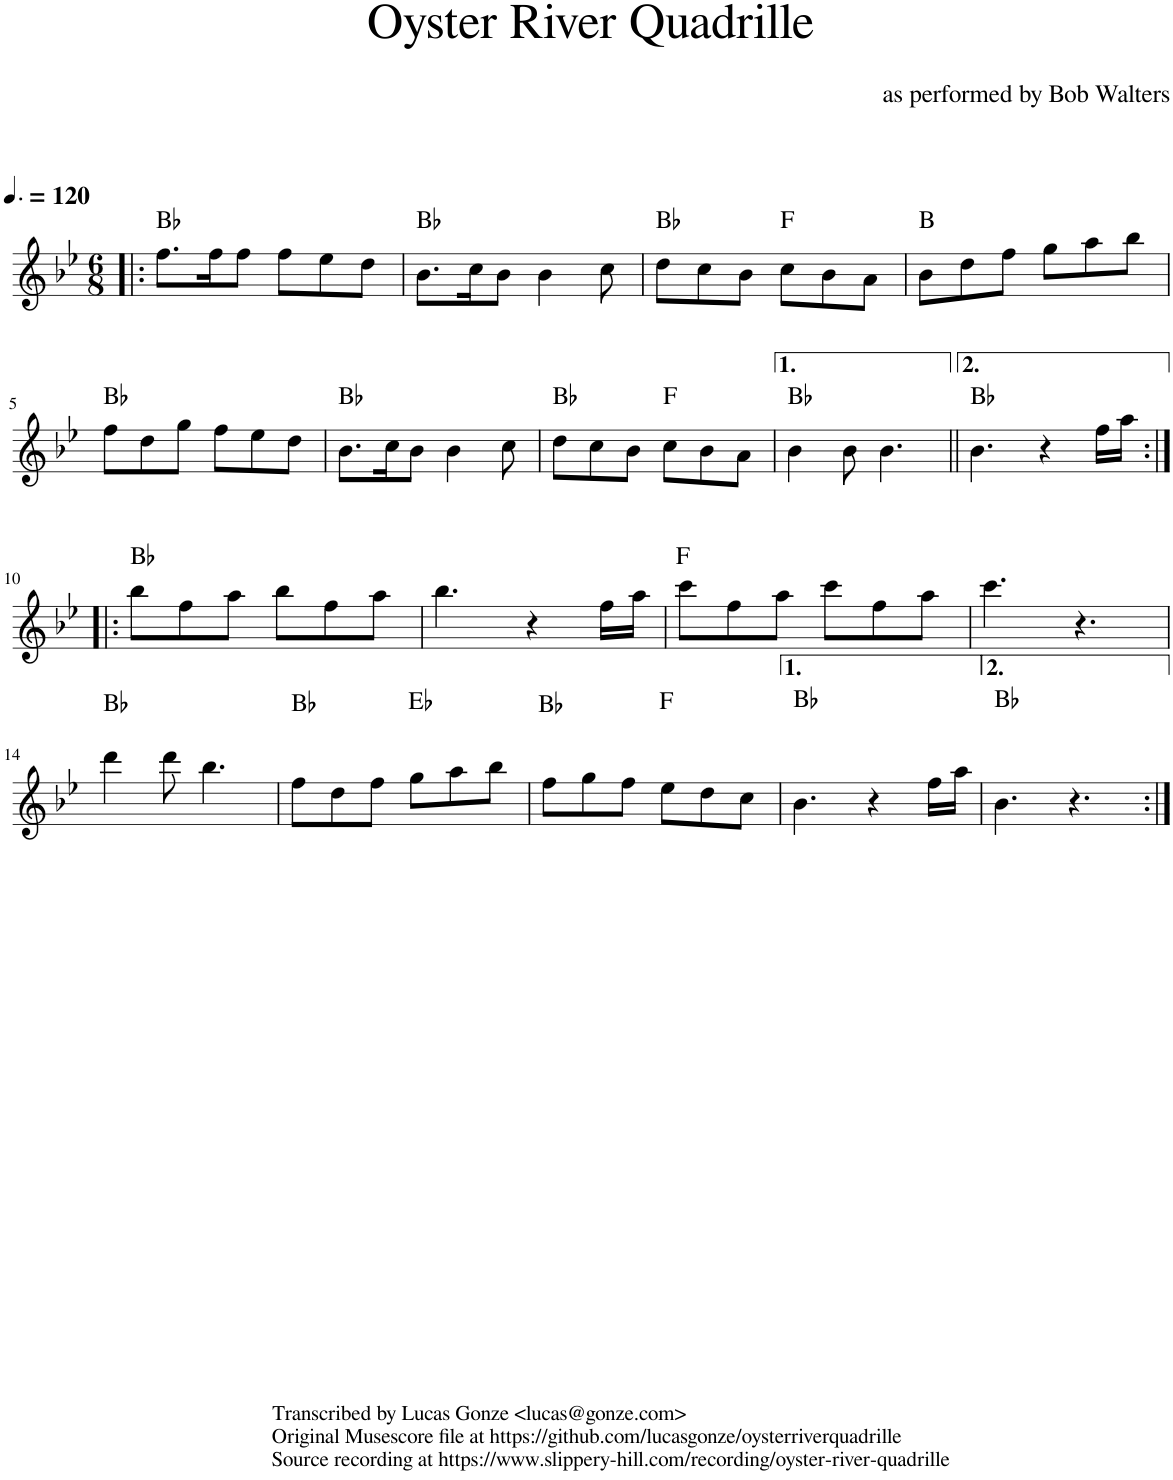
**kern	**harte
*part1	*part1
*staff1	*
*I"Piano	*
*I'Pno.	*
*clefG2	*
*k[b-e-]	*
*M6/8	*
*MM180	*
=1!|:	=1!|:
8.ff\L	Bb:maj
16ff\K	.
8ff\J	.
8ff\L	.
8ee-\	.
8dd\J	.
=2	=2
8.b-\L	Bb:maj
16cc\K	.
8b-\J	.
4b-\	.
8cc\	.
=3	=3
8dd\L	Bb:maj
8cc\	.
8b-\J	.
8cc\L	F:maj
8b-\	.
8a\J	.
=4	=4
8b-\L	B:maj
8dd\	.
8ff\J	.
8gg\L	.
8aa\	.
8bb-\J	.
!!LO:LB:g=z
=5	=5
8ff\L	Bb:maj
8dd\	.
8gg\J	.
8ff\L	.
8ee-\	.
8dd\J	.
=6	=6
8.b-\L	Bb:maj
16cc\K	.
8b-\J	.
4b-\	.
8cc\	.
=7	=7
8dd\L	Bb:maj
8cc\	.
8b-\J	.
8cc\L	F:maj
8b-\	.
8a\J	.
=8	=8
4b-\	Bb:maj
8b-\	.
4.b-\	.
=9||	=9||
4.b-\	Bb:maj
4r	.
16ff\LL	.
16aa\JJ	.
!!LO:LB:g=z
=10:|!|:	=10:|!|:
8bb-\L	Bb:maj
8ff\	.
8aa\J	.
8bb-\L	.
8ff\	.
8aa\J	.
=11	=11
4.bb-\	.
4r	.
16ff\LL	.
16aa\JJ	.
=12	=12
8ccc\L	F:maj
8ff\	.
8aa\J	.
8ccc\L	.
8ff\	.
8aa\J	.
=13	=13
4.ccc\	.
4.r	.
!!LO:LB:g=z
=14	=14
4ddd\	Bb:maj
8ddd\	.
4.bb-\	.
=15	=15
8ff\L	Bb:maj
8dd\	.
8ff\J	.
8gg\L	Eb:maj
8aa\	.
8bb-\J	.
=16	=16
8ff\L	Bb:maj
8gg\	.
8ff\J	.
8ee-\L	F:maj
8dd\	.
8cc\J	.
=17	=17
4.b-\	Bb:maj
4r	.
16ff\LL	.
16aa\JJ	.
=18	=18
!LO:TX:b:t=Transcribed by Lucas Gonze <lucas@gonze.com>	!
!LO:TX:b:t=Original Musescore file at https&colon;//github.com/lucasgonze/oysterriverquadrille	!
!LO:TX:b:t=Source recording at https&colon;//www.slippery-hill.com/recording/oyster-river-quadrille	!
4.b-\	Bb:maj
4.r	.
=:|!	=:|!
*-	*-
